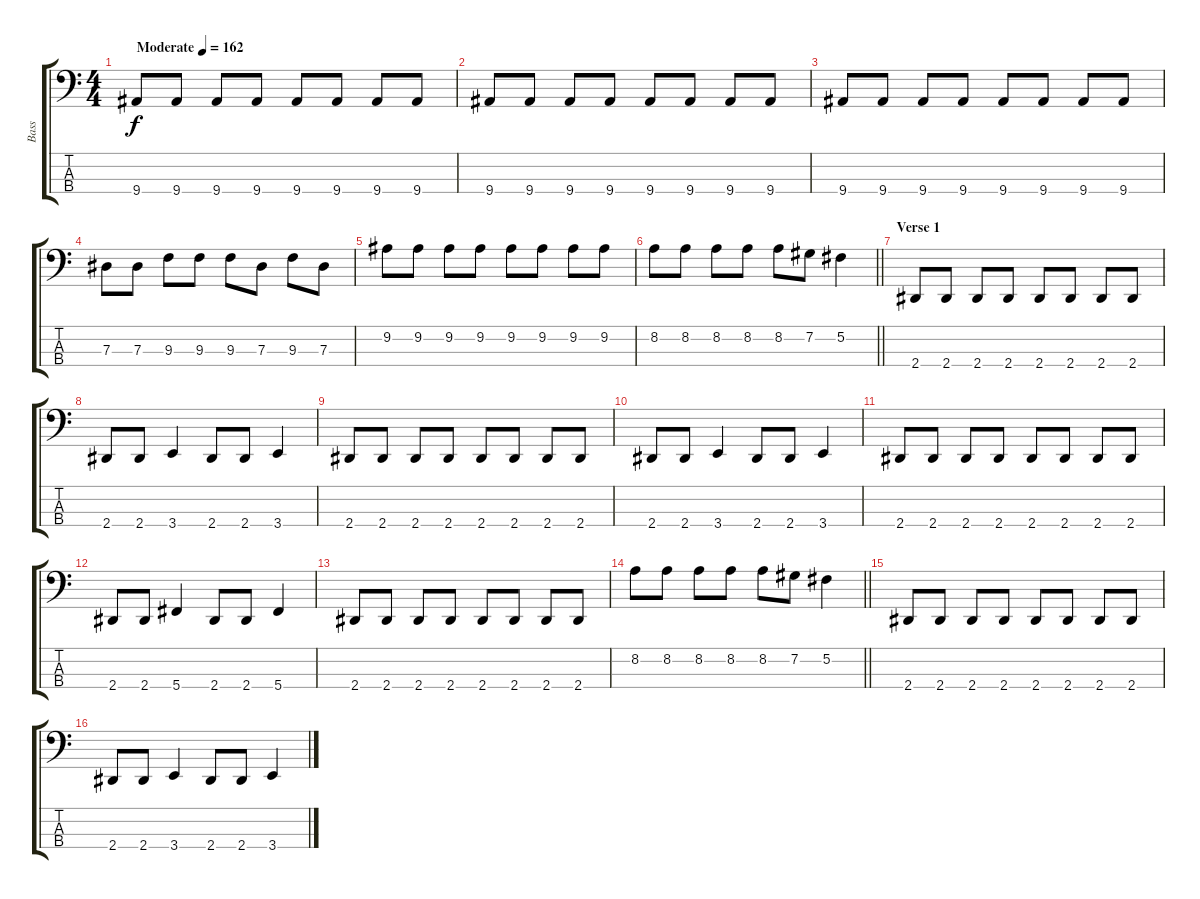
\track ("Bass" "Bass") {instrument electricbasspick}
\staff {score tabs}
\tuning (Gb2 Db2 Ab1 Db1) {hide}
\ts (4 4)
\tempo (162 "Moderate")
\clef f4
\ks c
9.4.8{dy f instrument electricbasspick} 9.4.8 9.4.8 9.4.8 9.4.8 9.4.8 9.4.8 9.4.8 |
9.4.8 9.4.8 9.4.8 9.4.8 9.4.8 9.4.8 9.4.8 9.4.8 |
9.4.8 9.4.8 9.4.8 9.4.8 9.4.8 9.4.8 9.4.8 9.4.8 |
7.3.8 7.3.8 9.3.8 9.3.8 9.3.8 7.3.8 9.3.8 7.3.8 |
9.2.8 9.2.8 9.2.8 9.2.8 9.2.8 9.2.8 9.2.8 9.2.8 |
\barLineRight lightlight
8.2.8 8.2.8 8.2.8 8.2.8 8.2.8 7.2.8 5.2.4 |
\section ("" "Verse 1")
2.4.8 2.4.8 2.4.8 2.4.8 2.4.8 2.4.8 2.4.8 2.4.8 |
2.4.8 2.4.8 3.4.4 2.4.8 2.4.8 3.4.4 |
2.4.8 2.4.8 2.4.8 2.4.8 2.4.8 2.4.8 2.4.8 2.4.8 |
2.4.8 2.4.8 3.4.4 2.4.8 2.4.8 3.4.4 |
2.4.8 2.4.8 2.4.8 2.4.8 2.4.8 2.4.8 2.4.8 2.4.8 |
2.4.8 2.4.8 5.4.4 2.4.8 2.4.8 5.4.4 |
2.4.8 2.4.8 2.4.8 2.4.8 2.4.8 2.4.8 2.4.8 2.4.8 |
\barLineRight lightlight
8.2.8 8.2.8 8.2.8 8.2.8 8.2.8 7.2.8 5.2.4 |
\section ("" "")
2.4.8 2.4.8 2.4.8 2.4.8 2.4.8 2.4.8 2.4.8 2.4.8 |
2.4.8 2.4.8 3.4.4 2.4.8 2.4.8 3.4.4
